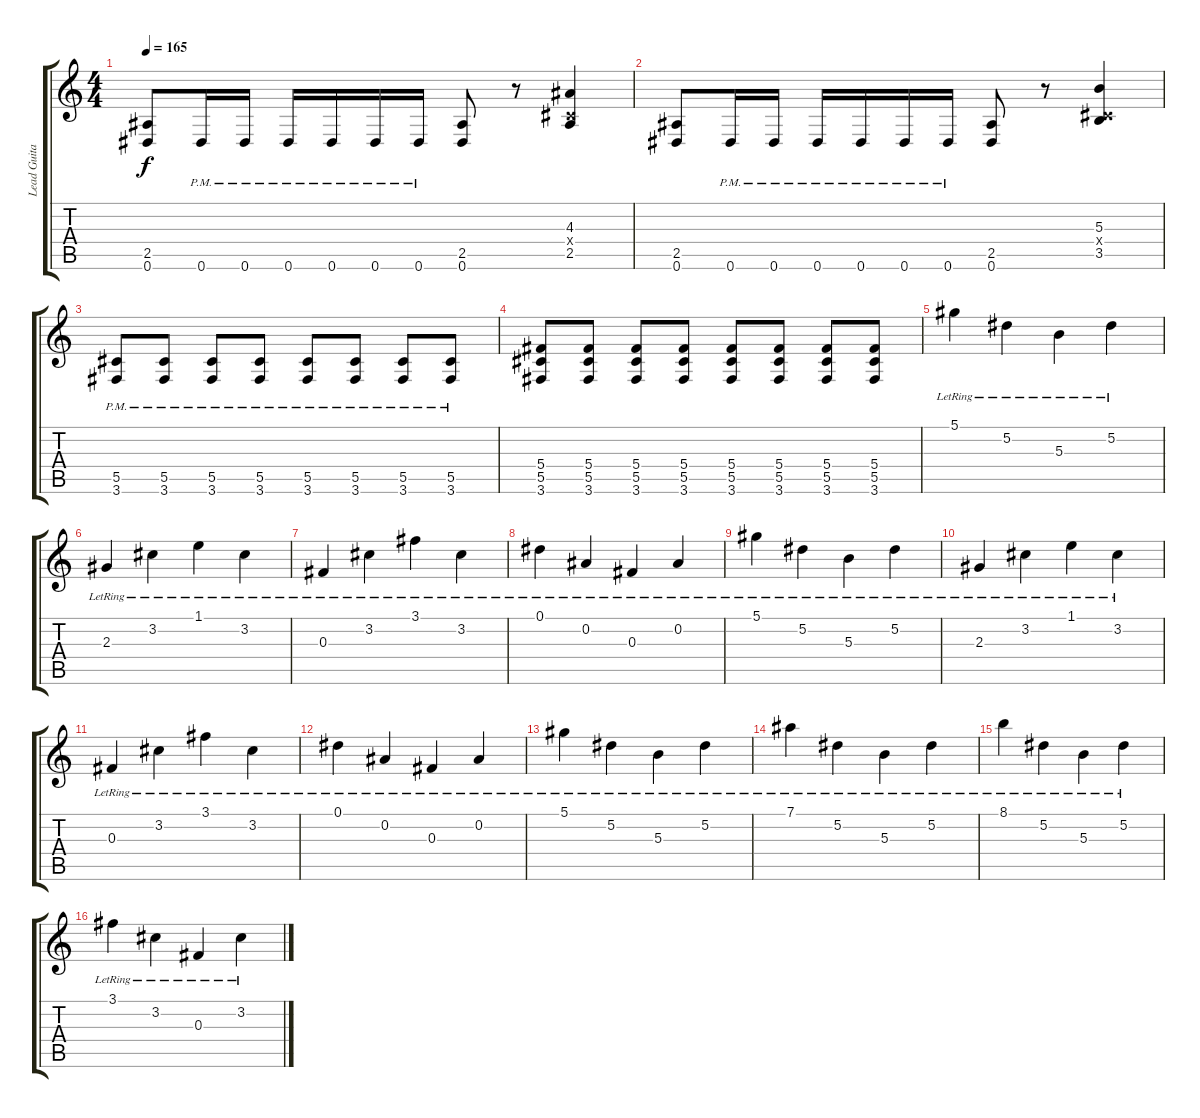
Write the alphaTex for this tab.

\track ("Lead Guitar (Overdrive)" "Lead Guita") {instrument overdrivenguitar}
\staff {score tabs}
\tuning (Eb4 Bb3 Gb3 Db3 Ab2 Eb2) {hide}
\ts (4 4)
\tempo 165
\clef g2
\ks c
(2.5 0.6).8{dy f} 0.6{pm}.16 0.6{pm}.16 0.6{pm}.16 0.6{pm}.16 0.6{pm}.16 0.6{pm}.16 (2.5 0.6).8 r.8 (4.3 0.4{x} 2.5).4 |
(2.5 0.6).8 0.6{pm}.16 0.6{pm}.16 0.6{pm}.16 0.6{pm}.16 0.6{pm}.16 0.6{pm}.16 (2.5 0.6).8 r.8 (5.3 0.4{x} 3.5).4 |
(5.5{pm} 3.6{pm}).8 (5.5{pm} 3.6{pm}).8 (5.5{pm} 3.6{pm}).8 (5.5{pm} 3.6{pm}).8 (5.5{pm} 3.6{pm}).8 (5.5{pm} 3.6{pm}).8 (5.5{pm} 3.6{pm}).8 (5.5{pm} 3.6{pm}).8 |
(5.4 5.5 3.6).8 (5.4 5.5 3.6).8 (5.4 5.5 3.6).8 (5.4 5.5 3.6).8 (5.4 5.5 3.6).8 (5.4 5.5 3.6).8 (5.4 5.5 3.6).8 (5.4 5.5 3.6).8 |
5.1{lr}.4 5.2{lr}.4 5.3{lr}.4 5.2{lr}.4 |
2.3{lr}.4 3.2{lr}.4 1.1{lr}.4 3.2{lr}.4 |
0.3{lr}.4 3.2{lr}.4 3.1{lr}.4 3.2{lr}.4 |
0.1{lr}.4 0.2{lr}.4 0.3{lr}.4 0.2{lr}.4 |
5.1{lr}.4 5.2{lr}.4 5.3{lr}.4 5.2{lr}.4 |
2.3{lr}.4 3.2{lr}.4 1.1{lr}.4 3.2{lr}.4 |
0.3{lr}.4 3.2{lr}.4 3.1{lr}.4 3.2{lr}.4 |
0.1{lr}.4 0.2{lr}.4 0.3{lr}.4 0.2{lr}.4 |
5.1{lr}.4 5.2{lr}.4 5.3{lr}.4 5.2{lr}.4 |
7.1{lr}.4 5.2{lr}.4 5.3{lr}.4 5.2{lr}.4 |
8.1{lr}.4 5.2{lr}.4 5.3{lr}.4 5.2{lr}.4 |
3.1{lr}.4 3.2{lr}.4 0.3{lr}.4 3.2{lr}.4
